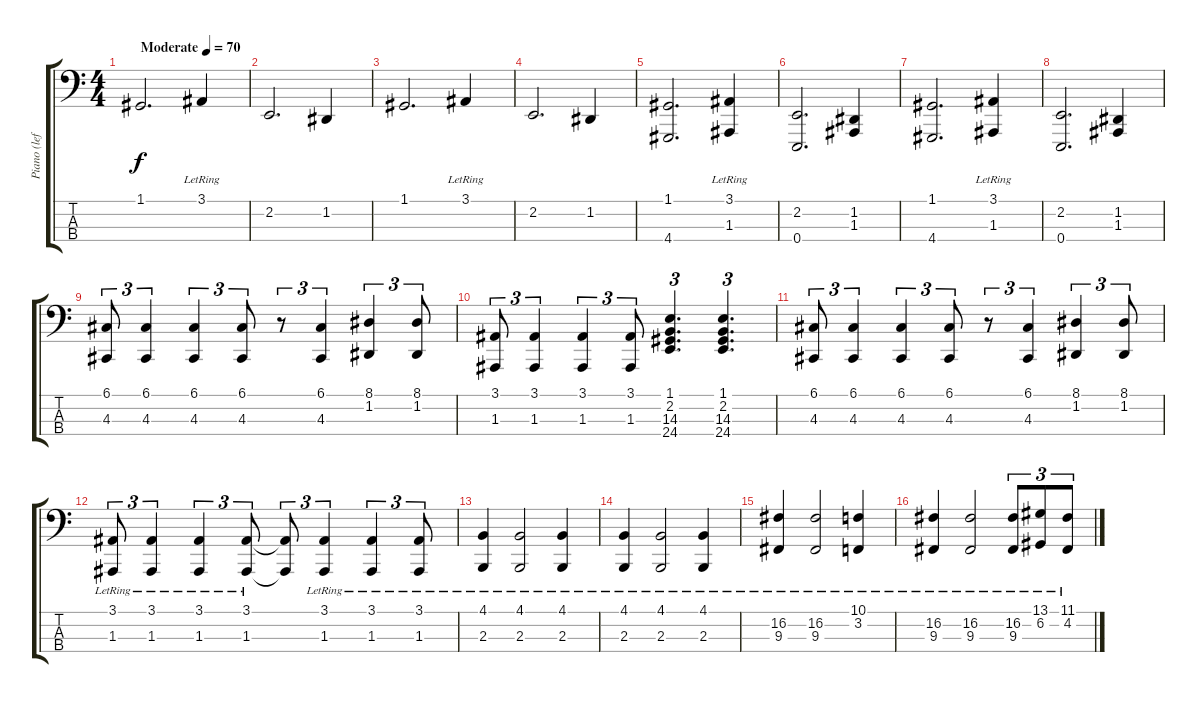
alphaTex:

\track ("Piano (left hand)" "Piano (lef") {instrument acousticgrandpiano}
\staff {score tabs}
\tuning (G2 D2 A1 E1) {hide}
\ts (4 4)
\tempo (70 "Moderate")
\clef f4
\ks c
1.1.2{d dy f instrument acousticgrandpiano} 3.1{lr}.4 |
2.2.2{d} 1.2.4 |
1.1.2{d} 3.1{lr}.4 |
2.2.2{d} 1.2.4 |
(1.1 4.4).2{d} (3.1{lr} 1.3).4 |
(2.2 0.4).2{d} (1.2 1.3).4 |
(1.1 4.4).2{d} (3.1{lr} 1.3).4 |
(2.2 0.4).2{d} (1.2 1.3).4 |
(6.1 4.3).8{tu (3 2)} (6.1 4.3).4{tu (3 2)} (6.1 4.3).4{tu (3 2)} (6.1 4.3).8{tu (3 2)} r.8{tu (3 2)} (6.1 4.3).4{tu (3 2)} (8.1 1.2).4{tu (3 2)} (8.1 1.2).8{tu (3 2)} |
(3.1 1.3).8{tu (3 2)} (3.1 1.3).4{tu (3 2)} (3.1 1.3).4{tu (3 2)} (3.1 1.3).8{tu (3 2)} (1.1 2.2 14.3 24.4).4{d tu (3 2)} (1.1 2.2 14.3 24.4).4{d tu (3 2)} |
(6.1 4.3).8{tu (3 2)} (6.1 4.3).4{tu (3 2)} (6.1 4.3).4{tu (3 2)} (6.1 4.3).8{tu (3 2)} r.8{tu (3 2)} (6.1 4.3).4{tu (3 2)} (8.1 1.2).4{tu (3 2)} (8.1 1.2).8{tu (3 2)} |
(3.1{lr} 1.3{lr}).8{tu (3 2)} (3.1{lr} 1.3{lr}).4{tu (3 2)} (3.1{lr} 1.3{lr}).4{tu (3 2)} (3.1{lr} 1.3{lr}).8{tu (3 2)} (3.1{t} 1.3{t}).8{tu (3 2)} (3.1{lr} 1.3{lr}).4{tu (3 2)} (3.1{lr} 1.3{lr}).4{tu (3 2)} (3.1{lr} 1.3{lr}).8{tu (3 2)} |
(4.1{lr} 2.3{lr}).4 (4.1{lr} 2.3{lr}).2 (4.1{lr} 2.3{lr}).4 |
(4.1{lr} 2.3{lr}).4 (4.1{lr} 2.3{lr}).2 (4.1{lr} 2.3{lr}).4 |
(16.2{lr} 9.3{lr}).4 (16.2{lr} 9.3{lr}).2 (10.1{lr} 3.2{lr}).4 |
(16.2{lr} 9.3{lr}).4 (16.2{lr} 9.3{lr}).2 (16.2{lr} 9.3{lr}).8{tu (3 2)} (13.1{lr} 6.2{lr}).8{tu (3 2)} (11.1{lr} 4.2{lr}).8{tu (3 2)}
